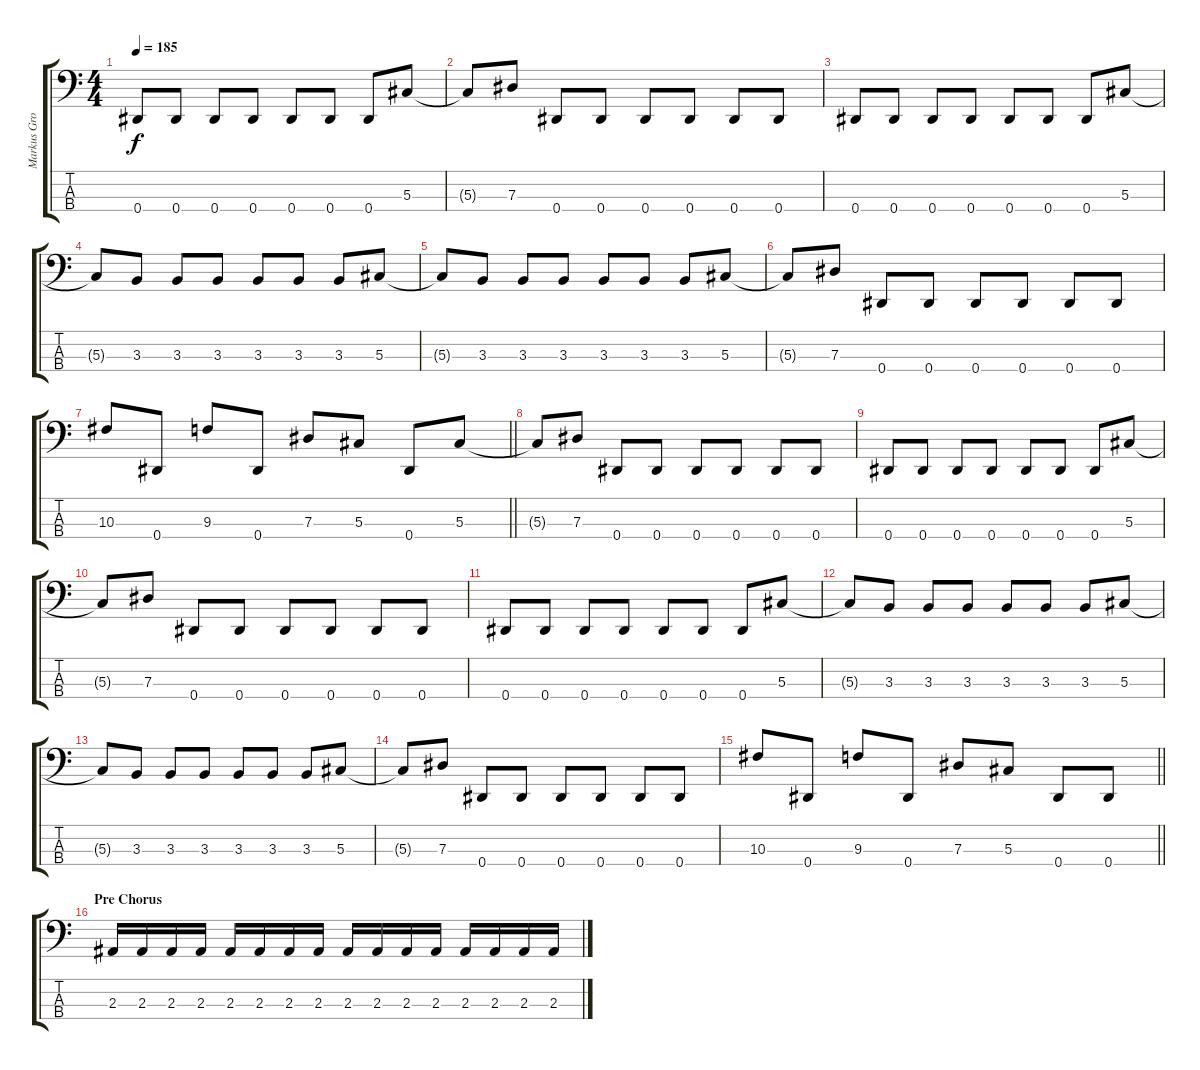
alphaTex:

\track ("Markus Grosskopf" "Markus Gro") {instrument electricbasspick}
\staff {score tabs}
\tuning (Gb2 Db2 Ab1 Eb1) {hide}
\ts (4 4)
\tempo 185
\clef f4
\ks c
0.4.8{dy f} 0.4.8 0.4.8 0.4.8 0.4.8 0.4.8 0.4.8 5.3.8 |
5.3{t}.8 7.3.8 0.4.8 0.4.8 0.4.8 0.4.8 0.4.8 0.4.8 |
0.4.8 0.4.8 0.4.8 0.4.8 0.4.8 0.4.8 0.4.8 5.3.8 |
5.3{t}.8 3.3.8 3.3.8 3.3.8 3.3.8 3.3.8 3.3.8 5.3.8 |
5.3{t}.8 3.3.8 3.3.8 3.3.8 3.3.8 3.3.8 3.3.8 5.3.8 |
5.3{t}.8 7.3.8 0.4.8 0.4.8 0.4.8 0.4.8 0.4.8 0.4.8 |
\barLineRight lightlight
10.3.8 0.4.8 9.3.8 0.4.8 7.3.8 5.3.8 0.4.8 5.3.8 |
5.3{t}.8 7.3.8 0.4.8 0.4.8 0.4.8 0.4.8 0.4.8 0.4.8 |
0.4.8 0.4.8 0.4.8 0.4.8 0.4.8 0.4.8 0.4.8 5.3.8 |
5.3{t}.8 7.3.8 0.4.8 0.4.8 0.4.8 0.4.8 0.4.8 0.4.8 |
0.4.8 0.4.8 0.4.8 0.4.8 0.4.8 0.4.8 0.4.8 5.3.8 |
5.3{t}.8 3.3.8 3.3.8 3.3.8 3.3.8 3.3.8 3.3.8 5.3.8 |
5.3{t}.8 3.3.8 3.3.8 3.3.8 3.3.8 3.3.8 3.3.8 5.3.8 |
5.3{t}.8 7.3.8 0.4.8 0.4.8 0.4.8 0.4.8 0.4.8 0.4.8 |
\barLineRight lightlight
10.3.8 0.4.8 9.3.8 0.4.8 7.3.8 5.3.8 0.4.8 0.4.8 |
\section ("" "Pre Chorus")
2.3.16 2.3.16 2.3.16 2.3.16 2.3.16 2.3.16 2.3.16 2.3.16 2.3.16 2.3.16 2.3.16 2.3.16 2.3.16 2.3.16 2.3.16 2.3.16
